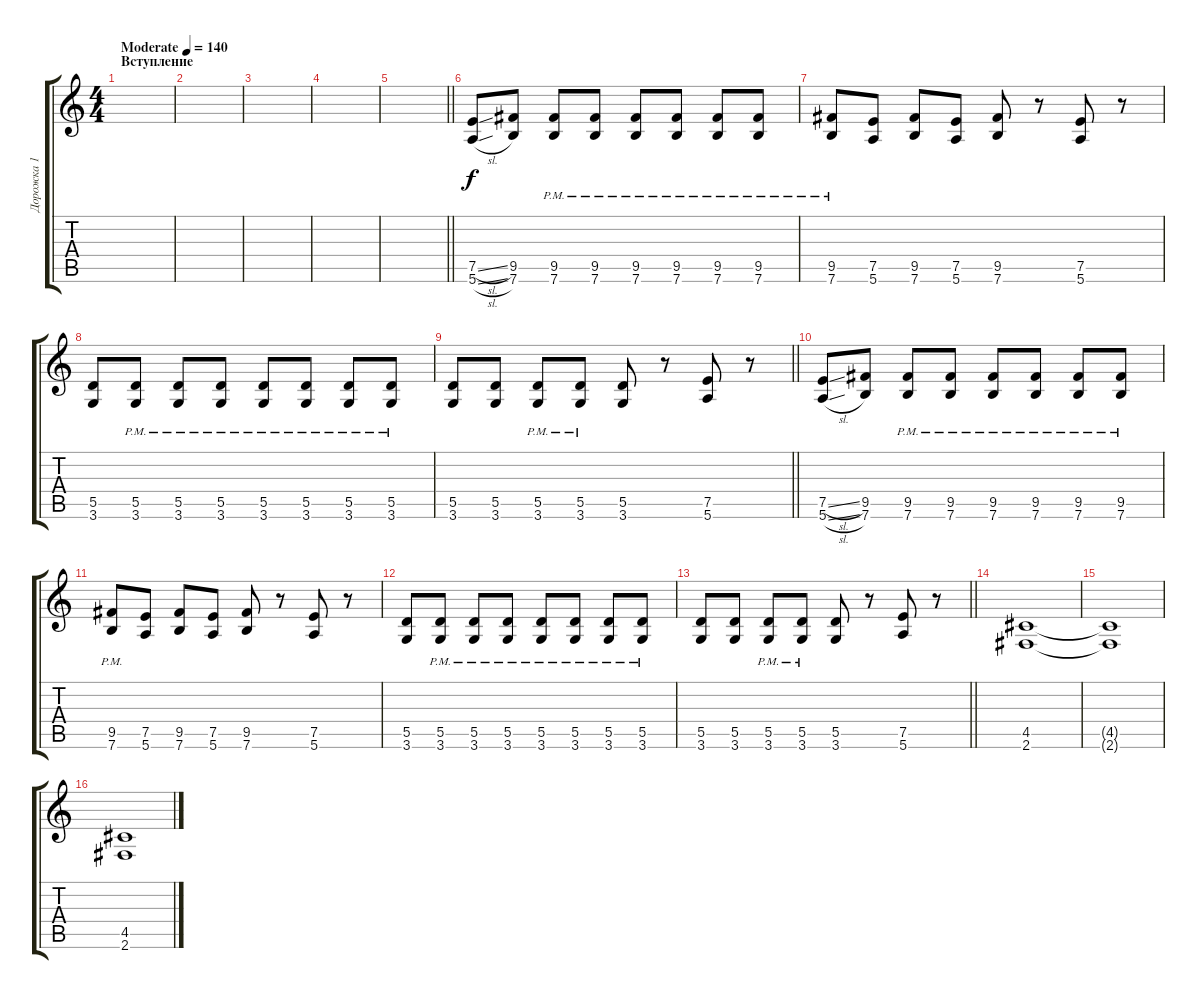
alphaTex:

\track ("Дорожка 1" "Дорожка 1") {instrument overdrivenguitar}
\staff {score tabs}
\tuning (E4 B3 G3 D3 A2 E2) {hide}
\ts (4 4)
\section ("" "Вступление")
\tempo (140 "Moderate")
\clef g2
\ks c
|
|
|
|
\barLineRight lightlight
|
(7.5{sl} 5.6{sl}).8 (9.5 7.6).8 (9.5{pm} 7.6{pm}).8 (9.5{pm} 7.6{pm}).8 (9.5{pm} 7.6{pm}).8 (9.5{pm} 7.6{pm}).8 (9.5{pm} 7.6{pm}).8 (9.5{pm} 7.6{pm}).8 |
(9.5{pm} 7.6{pm}).8 (7.5 5.6).8 (9.5 7.6).8 (7.5 5.6).8 (9.5 7.6).8 r.8 (7.5 5.6).8 r.8 |
(5.5 3.6).8 (5.5{pm} 3.6{pm}).8 (5.5{pm} 3.6{pm}).8 (5.5{pm} 3.6{pm}).8 (5.5{pm} 3.6{pm}).8 (5.5{pm} 3.6{pm}).8 (5.5{pm} 3.6{pm}).8 (5.5{pm} 3.6{pm}).8 |
\barLineRight lightlight
(5.5 3.6).8 (5.5 3.6).8 (5.5{pm} 3.6{pm}).8 (5.5{pm} 3.6{pm}).8 (5.5 3.6).8 r.8 (7.5 5.6).8 r.8 |
(7.5{sl} 5.6{sl}).8 (9.5 7.6).8 (9.5{pm} 7.6{pm}).8 (9.5{pm} 7.6{pm}).8 (9.5{pm} 7.6{pm}).8 (9.5{pm} 7.6{pm}).8 (9.5{pm} 7.6{pm}).8 (9.5{pm} 7.6{pm}).8 |
(9.5{pm} 7.6{pm}).8 (7.5 5.6).8 (9.5 7.6).8 (7.5 5.6).8 (9.5 7.6).8 r.8 (7.5 5.6).8 r.8 |
(5.5 3.6).8 (5.5{pm} 3.6{pm}).8 (5.5{pm} 3.6{pm}).8 (5.5{pm} 3.6{pm}).8 (5.5{pm} 3.6{pm}).8 (5.5{pm} 3.6{pm}).8 (5.5{pm} 3.6{pm}).8 (5.5{pm} 3.6{pm}).8 |
\barLineRight lightlight
(5.5 3.6).8 (5.5 3.6).8 (5.5{pm} 3.6{pm}).8 (5.5{pm} 3.6{pm}).8 (5.5 3.6).8 r.8 (7.5 5.6).8 r.8 |
(4.5 2.6).1 |
(4.5{t} 2.6{t}).1 |
(4.5 2.6).1
